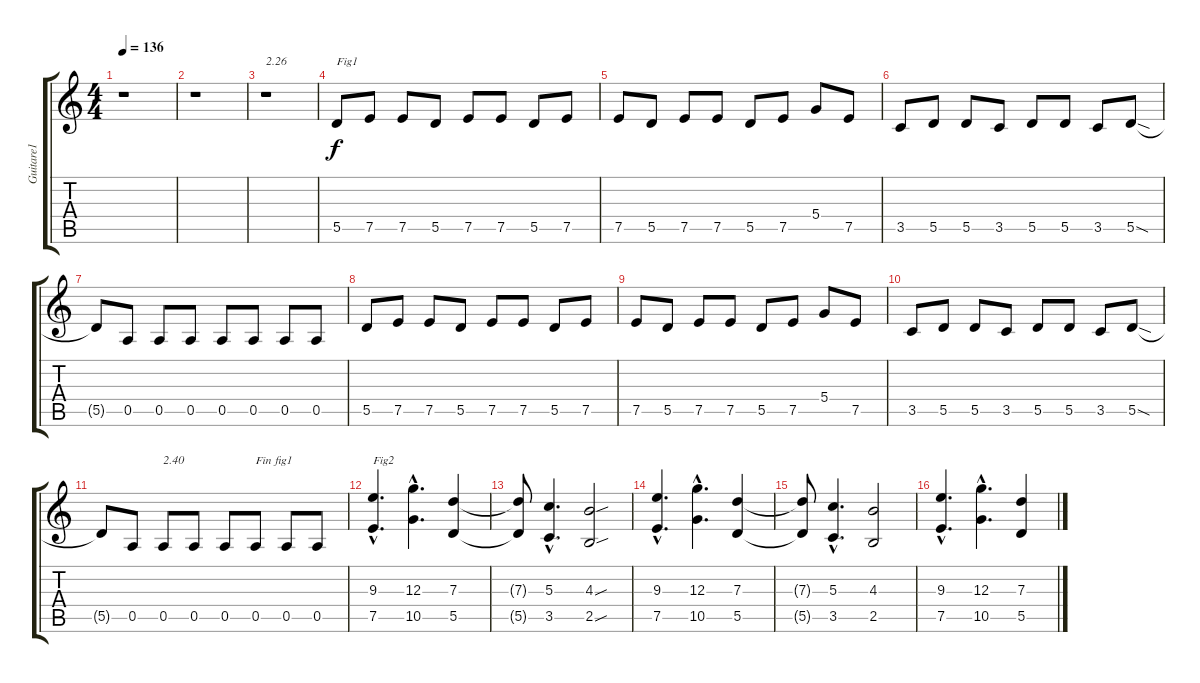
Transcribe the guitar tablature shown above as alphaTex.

\track ("Guitare1" "Guitare1") {instrument overdrivenguitar}
\staff {score tabs}
\tuning (E4 B3 G3 D3 A2 E2) {hide}
\ts (4 4)
\tempo 136
\clef g2
\ks c
r.1{dy f} |
r.1 |
r.1{txt "2.26"} |
5.5.8{txt "Fig1"} 7.5.8 7.5.8 5.5.8 7.5.8 7.5.8 5.5.8 7.5.8 |
7.5.8 5.5.8 7.5.8 7.5.8 5.5.8 7.5.8 5.4.8 7.5.8 |
3.5.8 5.5.8 5.5.8 3.5.8 5.5.8 5.5.8 3.5.8 5.5{sod}.8 |
5.5{t}.8 0.5.8 0.5.8 0.5.8 0.5.8 0.5.8 0.5.8 0.5.8 |
5.5.8 7.5.8 7.5.8 5.5.8 7.5.8 7.5.8 5.5.8 7.5.8 |
7.5.8 5.5.8 7.5.8 7.5.8 5.5.8 7.5.8 5.4.8 7.5.8 |
3.5.8 5.5.8 5.5.8 3.5.8 5.5.8 5.5.8 3.5.8 5.5{sod}.8 |
5.5{t}.8 0.5.8 0.5.8{txt "2.40"} 0.5.8 0.5.8 0.5.8{txt "Fin fig1"} 0.5.8 0.5.8 |
(9.3{hac} 7.5{hac}).4{d txt "Fig2"} (12.3{hac} 10.5{hac}).4{d} (7.3 5.5).4 |
(7.3{t} 5.5{t}).8 (5.3{hac} 3.5{hac}).4{d} (4.3{sou} 2.5{sou}).2 |
(9.3{hac} 7.5{hac}).4{d} (12.3{hac} 10.5{hac}).4{d} (7.3 5.5).4 |
(7.3{t} 5.5{t}).8 (5.3{hac} 3.5{hac}).4{d} (4.3 2.5).2 |
(9.3{hac} 7.5{hac}).4{d} (12.3{hac} 10.5{hac}).4{d} (7.3 5.5).4
